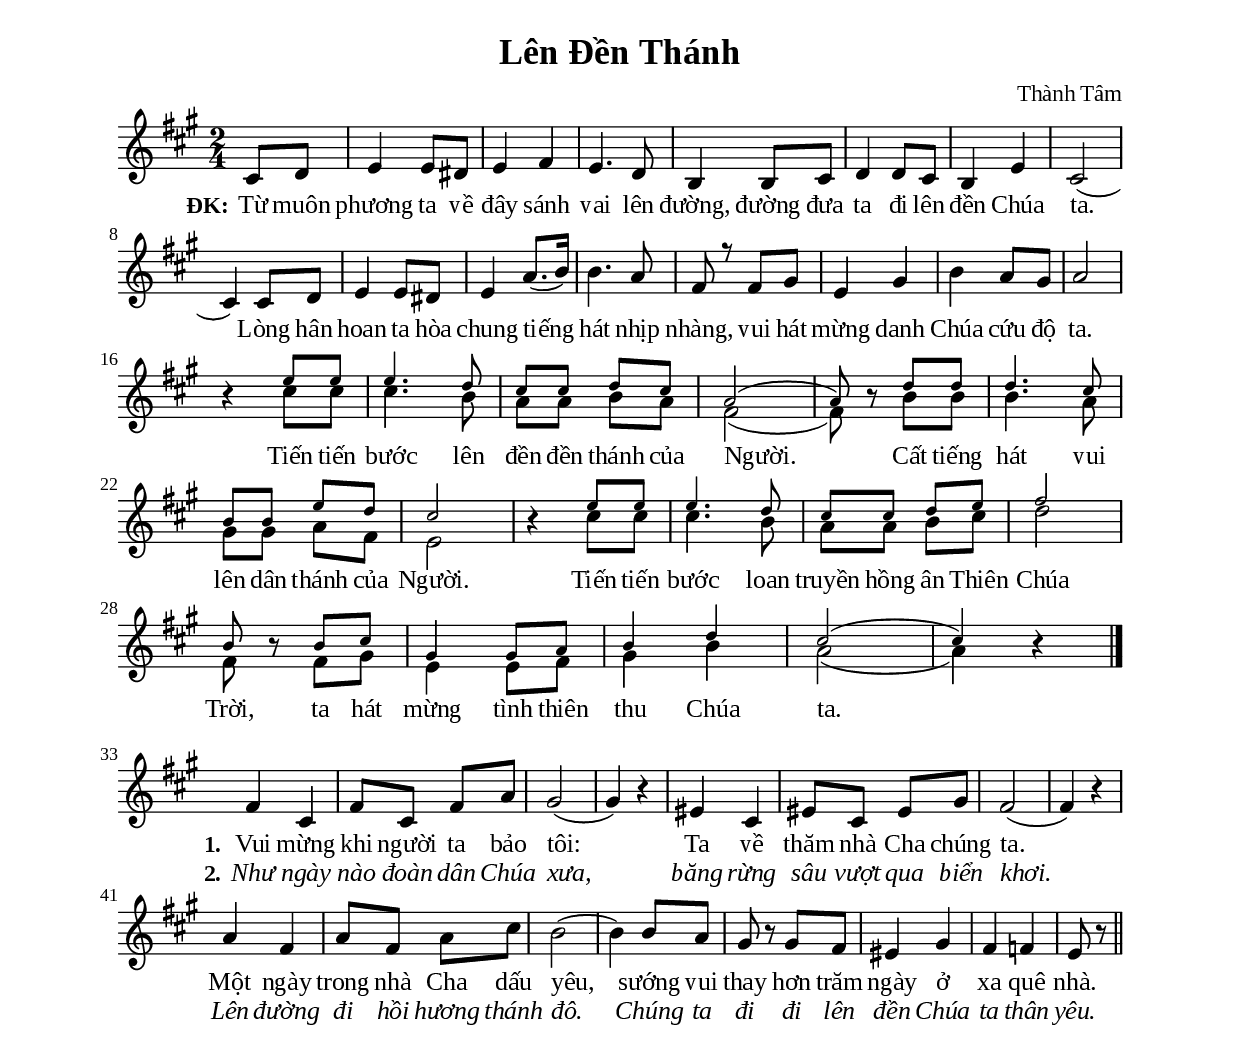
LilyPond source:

% Cài đặt chung
\version "2.20.0"
\include "english.ly"

\header {
  title = "Lên Đền Thánh"
  composer = "Thành Tâm"
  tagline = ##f
}

global = {
  \key a \major
  \time 2/4
}

\paper {
  #(set-paper-size "a4")
  top-margin = 15\mm
  bottom-margin = 15\mm
  left-margin = 20\mm
  right-margin = 20\mm
  indent = #0
  #(define fonts
	 (make-pango-font-tree "Liberation Serif"
	 		       "Liberation Serif"
			       "Liberation Serif"
			       (/ 20 20)))
}

inNghieng = { \override LyricText.font-shape = #'italic }

% Nhạc điệp khúc
nhacDiepKhucSop = \relative c' {
  \stemNeutral
  \partial 4 cs8 d |
  e4 e8 ds |
  e4 fs |
  e4. d8 |
  b4 b8 cs |
  d4 d8 cs |
  b4 e |
  cs2 _( |
  cs4) cs8 d |
  e4 e8 ds |
  e4 a8. _(b16) |
  b4. a8 |
  fs r fs gs |
  e4 gs |
  b a8 gs |
  a2 | \break
  
  \stemDown
  r4 cs8 cs |
  cs4. b8 |
  a a b a |
  fs2 _( |
  fs8) r b b |
  b4. a8 |
  gs gs a fs |
  e2 |
  r4 cs'8 cs |
  cs4. b8 |
  a a b cs |
  d2 |
  fs,8 r fs gs |
  e4 e8 fs |
  gs4 b |
  a2 _( |
  a4) r \bar "|."
}

nhacDiepKhucBass = \relative c'' {
  \override NoteHead.font-size = #-2
  \skip 1.
  \skip 1.
  \skip 1.
  \skip 1.
  \skip 1.
  \skip 4
  r4 e8 e |
  e4. d8 |
  cs cs d cs |
  a2 ^( |
  a8) r d d |
  d4. cs8 |
  b b e d |
  cs2 |
  r4 e8 e |
  e4. d8 |
  cs cs d e |
  fs2 |
  b,8 r b cs |
  gs4 gs8 a |
  b4 d |
  cs2 ^( |
  cs4) r
}

% Nhạc phiên khúc
nhacPhienKhuc = \relative c' {
  \set Score.currentBarNumber = #33
  fs4 cs |
  fs8 cs fs a |
  gs2 ( |
  gs4) r |
  es4 cs |
  es8 cs es gs |
  fs2 ( |
  fs4) r |
  a fs |
  a8 fs a cs |
  b2 ( |
  b4) b8 a |
  gs r gs fs |
  es4 gs |
  fs f! |
  e8 r \bar "||"
}

% Lời điệp khúc
loiDiepKhuc = \lyricmode {
  \set stanza = #"ĐK:"
  Từ muôn phương ta về đây sánh vai lên đường,
  đường đưa ta đi lên đền Chúa ta.
  Lòng hân hoan ta hòa chung tiếng hát nhịp nhàng,
  vui hát mừng danh Chúa cứu độ ta.
  Tiến tiến bước lên đền đền thánh của Người.
  Cất tiếng hát vui lên dân thánh của Người.
  Tiến tiến bước loan truyền hồng ân Thiên Chúa Trời,
  ta hát mừng tình thiên thu Chúa ta.
}

% Lời phiên khúc
loiPhienKhucMot = \lyricmode {
  \set stanza = #"1."
  Vui mừng khi người ta bảo tôi:
  Ta về thăm nhà Cha chúng ta.
  Một ngày trong nhà Cha dấu yêu,
  sướng vui thay hơn trăm ngày ở xa quê nhà.
}

loiPhienKhucHai = \lyricmode {
  \set stanza = #"2."
  Như ngày nào đoàn dân Chúa xưa,
  băng rừng sâu vượt qua biển khơi.
  Lên đường đi hồi hương thánh đô.
  Chúng ta đi đi lên đền Chúa ta thân yêu.
}

% Dàn trang
\score {
  \new ChoirStaff <<
    \new Staff = chorus  \with {
        \consists "Merge_rests_engraver"
      }
      <<
      \new Voice = "sopranos" {
        \voiceOne \global \nhacDiepKhucSop
      }
      \new Voice = "basses" {
        \voiceTwo \global \stemUp \nhacDiepKhucBass
      }
    >>
    \new Lyrics = basses
    \context Lyrics = basses \lyricsto sopranos \loiDiepKhuc
  >>
}

\score {
  \new ChoirStaff <<
    \new Staff = verses <<
      \override Staff.TimeSignature.transparent = ##t
      \new Voice = "verse" {
        \global \stemNeutral \nhacPhienKhuc
      }
    >>
    \new Lyrics \lyricsto verse \loiPhienKhucMot
    \new Lyrics \with \inNghieng \lyricsto verse \loiPhienKhucHai
  >>
}
